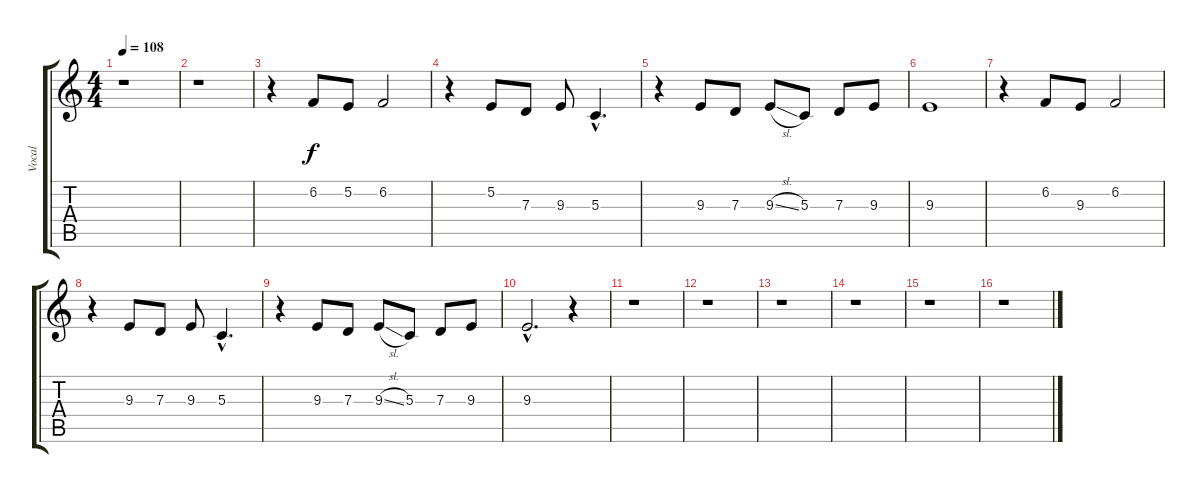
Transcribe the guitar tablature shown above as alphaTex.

\track ("Vocal" "Vocal") {instrument flute}
\staff {score tabs}
\tuning (E4 B3 G3 D3 A2 E2) {hide}
\ts (4 4)
\tempo 108
\clef g2
\ks c
r.1{dy f} |
r.1 |
r.4 6.2.8 5.2.8 6.2.2 |
r.4 5.2.8 7.3.8 9.3.8 5.3{hac}.4{d} |
r.4 9.3.8 7.3.8 9.3{sl}.8 5.3.8 7.3.8 9.3.8 |
9.3.1 |
r.4 6.2.8 9.3.8 6.2.2 |
r.4 9.3.8 7.3.8 9.3.8 5.3{hac}.4{d} |
r.4 9.3.8 7.3.8 9.3{sl}.8 5.3.8 7.3.8 9.3.8 |
9.3{hac}.2{d} r.4 |
r.1 |
r.1 |
r.1 |
r.1 |
r.1 |
r.1
